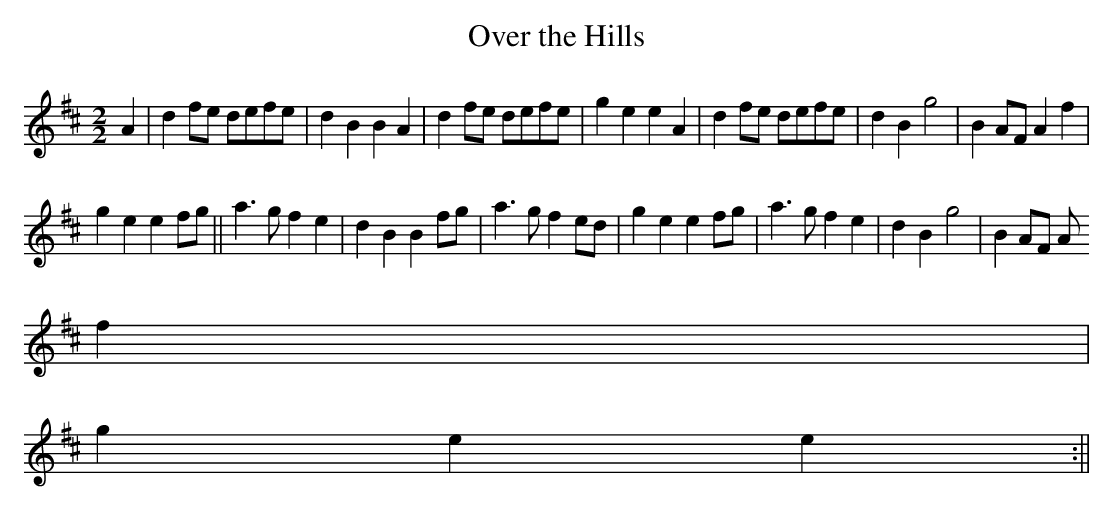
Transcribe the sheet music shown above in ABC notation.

X:1
T:Over the Hills
M:2/2
L:1/8
K:D
A2|d2fe defe|d2B2 B2A2|d2fe defe|g2e2 e2A2|d2fe defe|d2B2 g4|B2AF A2f2|
g2e2 e2fg||a3g f2e2|d2B2 B2fg|a3g f2ed|g2e2 e2fg|a3g f2e2|d2B2 g4|B2AF A
2f2|
g2e2 e2:||
